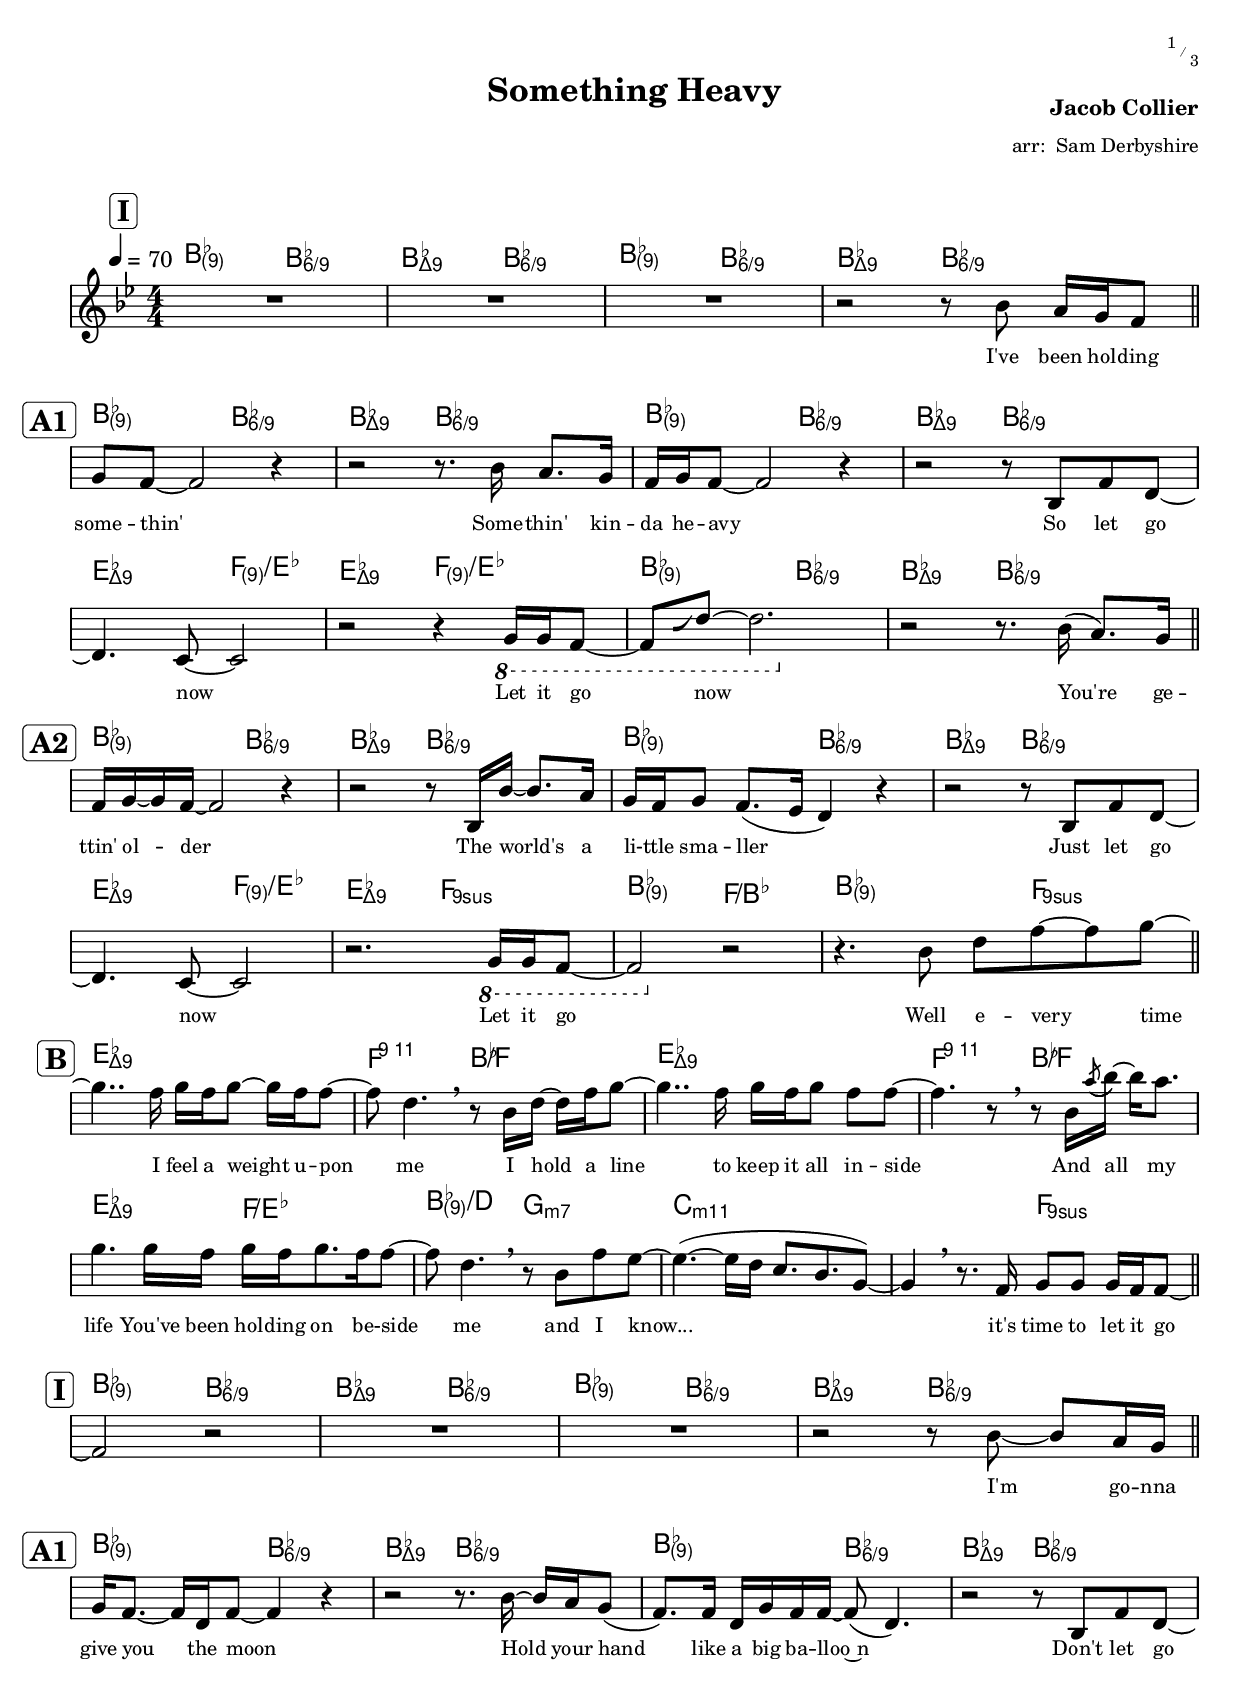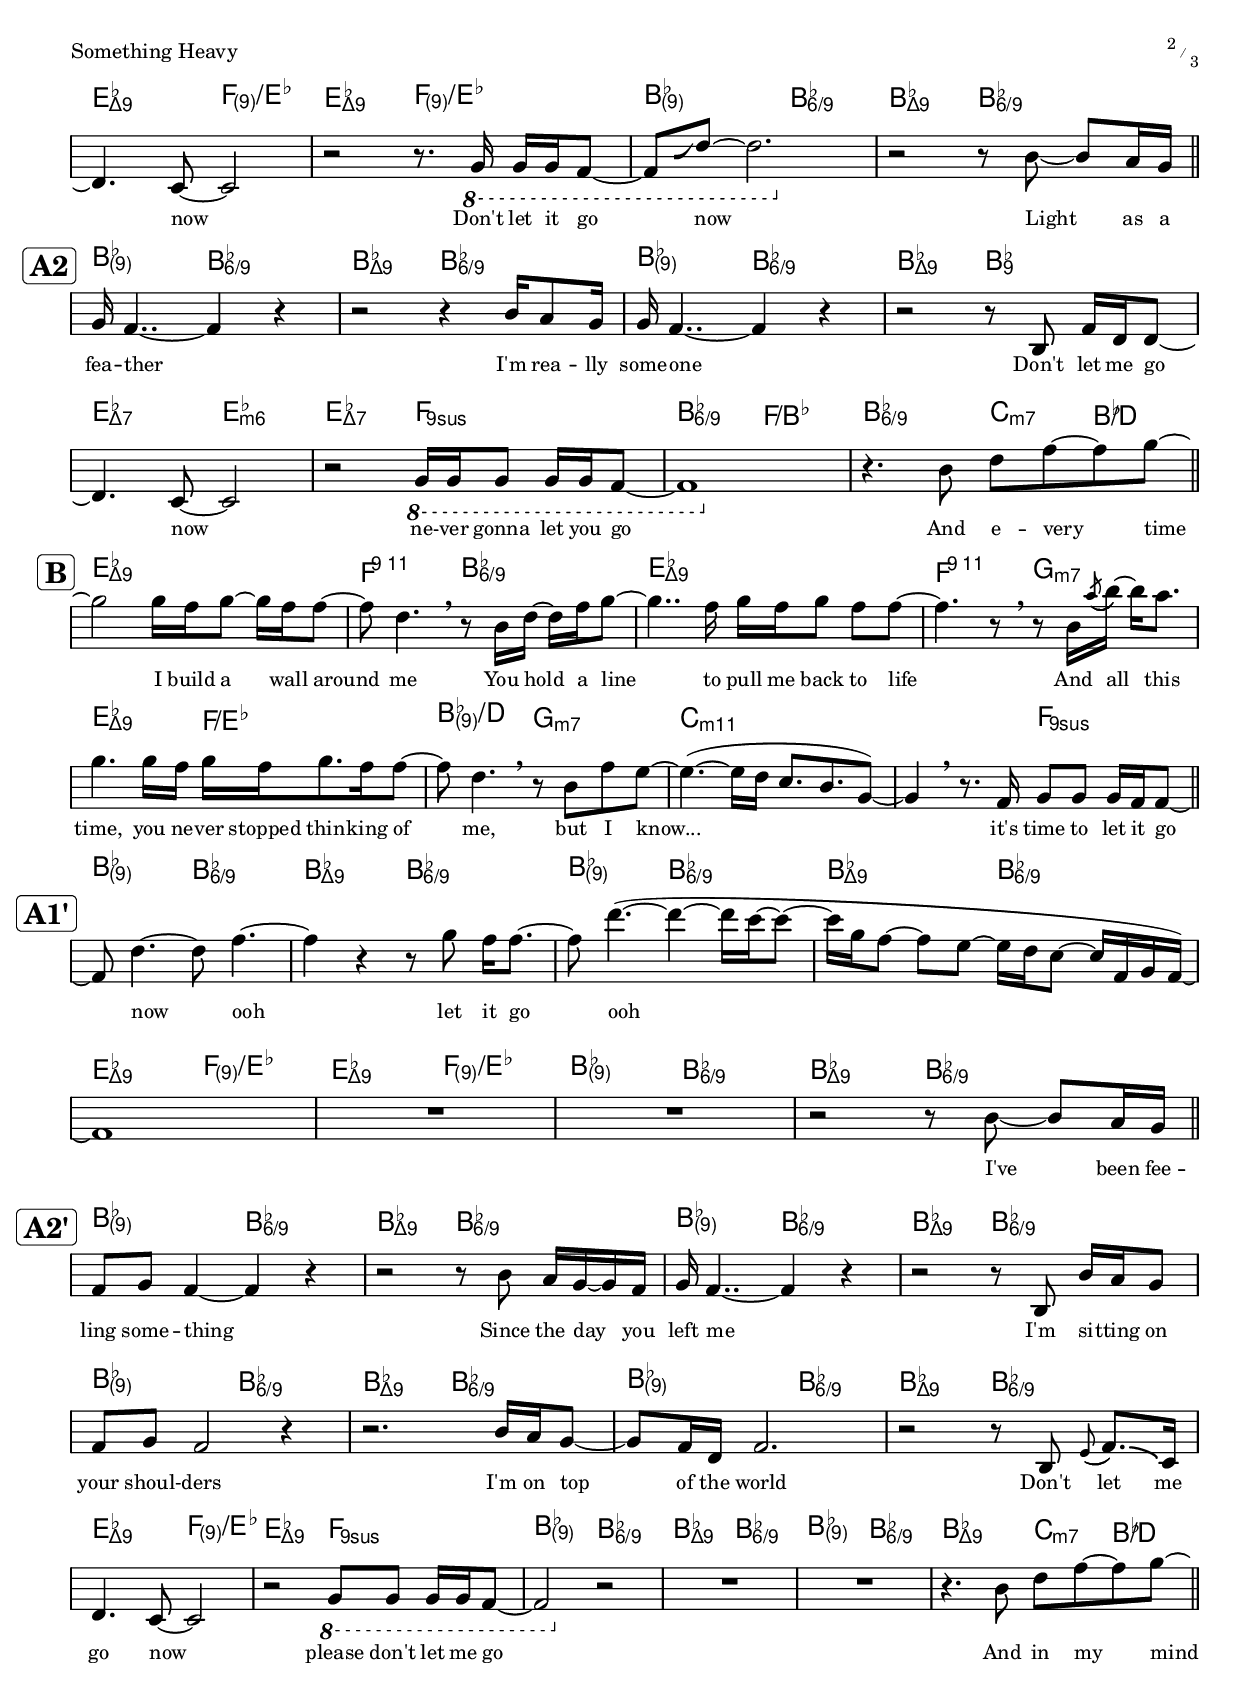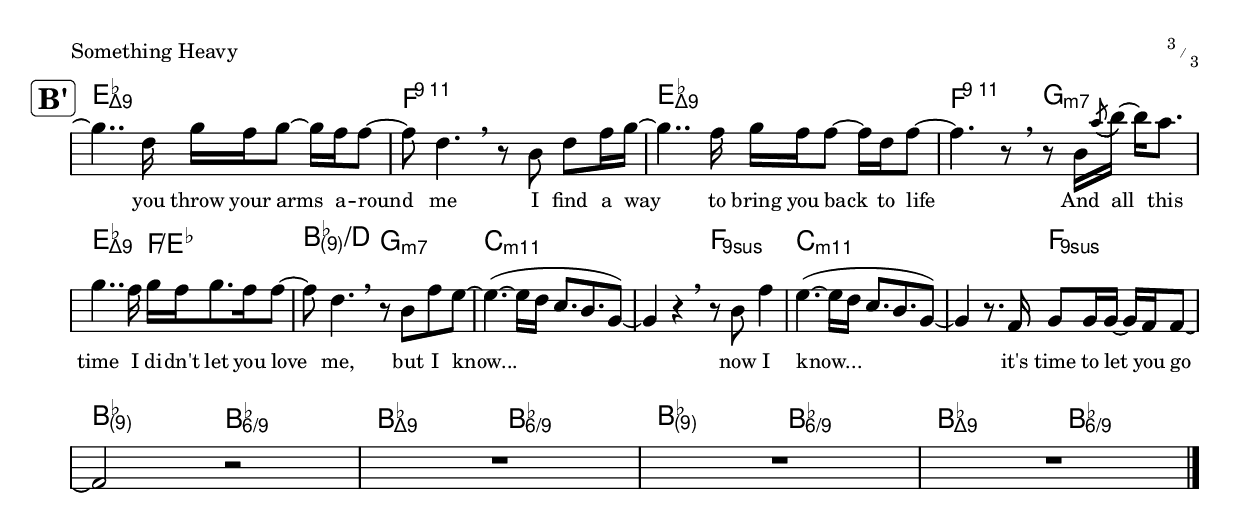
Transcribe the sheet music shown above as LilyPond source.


\version "2.24.4"

\version "2.19.12"

%%%%%%%%%%%%%%%%%%%%%%%%%%%%%%%%%%%%%%%%%%%%%%%%%%%%%%%%%%%%%%%%%%%%%%%%%%%%
% Creating jazz-style chords
% Borrowed from Jean-Pierre's good work at:
%               https://sites.google.com/site/jpgzic/home
%%%%%%%%%%%%%%%%%%%%%%%%%%%%%%%%%%%%%%%%%%%%%%%%%%%%%%%%%%%%%%%%%%%%%%%%%%%%


% modification of the procedure "chordRootNamer"
%---- Definition of chord alterations -------
#(define (JazzChordNames pitch majmin)	;majmin is a required argument for "chordNamer", but not used here
  (let* ((alt (ly:pitch-alteration pitch)))
    (make-line-markup
      (list
	(make-simple-markup
	  (vector-ref #("C" "D" "E" "F" "G" "A" "B")
	    (ly:pitch-notename pitch))
  )
	(markup
    (if
      (= alt 0)
	    (markup "")
      ; Make the alteration relatively big, between super and normal-size-super
      (markup #:scale (cons 0.8 0.8) #:normal-size-super
        (if (= alt FLAT) "♭" "♯")
        ; Make the alteration width 0 because it's a superscript,
        ; which means it doesn't overlap with the subscript.
        #:hspace -1
      )
    )
    ; Manual kerning adjustments...
    (if (= (ly:pitch-notename pitch) 3) (markup #:hspace -0.5) ; F
      (if (= (ly:pitch-notename pitch) 1) (markup #:hspace -0.15) ; D
        (markup #:hspace -0.05))
    )
  )
))))

#(define-markup-command (csub layout props arg) (string?)
  (interpret-markup layout props
    (markup #:raise 0.5 (markup #:sub arg))))

%----- markup commands to make it easier to write chords -----

#(define-markup-command (acHalf layout props extension) (string?)
  (interpret-markup layout props
    (markup #:csub "ø" #:csub extension)))

#(define-markup-command (acDim layout props extension) (string?)
  (interpret-markup layout props
    (markup #:csub "o" #:csub extension)))

#(define-markup-command (acMin layout props extension) (string?)
  (interpret-markup layout props
    (markup #:csub "m" #:csub extension)))

#(define-markup-command (acMaj layout props extension) (string?)
  (interpret-markup layout props
    (markup #:csub "Δ" #:csub extension)))

#(define-markup-command (acMinMaj layout props extension) (string?)
  (interpret-markup layout props
    (markup #:csub "m" #:csub "Δ" #:csub extension)))

#(define-markup-command (acAug layout props extension) (string?)
  (interpret-markup layout props
    (markup #:csub "+" #:csub extension)))

%{
% for chords with up to three alterations, stacked on top of each other
#(define-markup-command (acAlt layout props strA strB strC) (string? string? string?)
  (interpret-markup layout props
    (markup
      #:csub strA
      #:fontsize 1.5 "["
      #:fontsize -4
      #:raise -1.2
      #:column (strB strC)
      #:fontsize 1.5 "]"
    )
  )
)
%}


JazzChordsList = {
% 3 notes
  <c es ges>-\markup { \acDim #"" } % :dim
  <c es g>-\markup { \acMin #"" } % :m
  <c e ges>-\markup { \csub #"♭5" } % :5-
  <c e gis>-\markup { \acAug #"" } % :aug
  <c es gis>-\markup { \acMin #"♭5" } % :m5+ (Ab/C)

% minor third chords - 4 notes
  <c es ges beses>-\markup { \acDim #"7" } % :dim7
  <c es g a>-\markup { \acMin #"6" } % :m6
  <c es ges bes>-\markup { \acHalf #"7" } % :m7.5-
  <c es g bes>-\markup { \acMin #"7" } % :m7
  <c es gis bes>-\markup { \acMin #"7♯5" } % :m7.5+
  <c es g b>-\markup { \acMinMaj #"7" } % :m7+
  <c es g d'>-\markup { \acMin #"add9" } % :m5.9

% major 7 chords
  <c e g b>-\markup { \acMaj #"7" } % :maj7
  <c e g b fis'>-\markup { \acMaj #"7♯11" } % :maj7.11+
  <c e g b d'>-\markup { \acMaj #"9" } % :maj9
  <c e g b d' fis'>-\markup { \acMaj #"9♯11" } % :maj9.11+
  <c e g b d' a'>-\markup { \acMaj #"13" } % :maj13
  <c e g b d' fis' a'>-\markup { \acMaj #"13♯11" } % :maj13.11+
  <c e g b d' f'>-\markup { \acMaj #"11" } % :maj11

% #5/b5 major chords
  <c e ges b>-\markup { \acMaj #"7♭5" } % :maj.5-
  <c e gis b>-\markup { \acMaj #"7♯5" } % :maj.5+

% minor third chords - 5+ notes
  <c es g a d'>-\markup { \acMin #"6/9" } % :m6.9
  <c es g bes d'>-\markup { \acMin #"9" } % :m9
  <c es ges bes d'>-\markup { \acHalf #"9" } % :m9.5-
  <c es g b d'>-\markup { \acMinMaj #"9" } % :m9.7+
  <c es g bes f'>-\markup { \acMin #"11" } % :m7.11
  <c es g bes a'>-\markup { \acMin #"13" } % :m7.13
  <c es g bes d' f'>-\markup { \acMin #"11" } % :m11
  <c es ges bes f'>-\markup { \acHalf #"11" } % :m7.11.5-
  <c es g bes d' f' a'>-\markup { \acMin #"13" } % :m13

% major third chords - 5 notes
  <c e g d'>-\markup { \csub #"(9)" } % :5.9
  <c e g a d'>-\markup { \csub #"6/9" }	% :6.9

% dominant chords
  <c e g bes>-\markup { \csub #"7" } % :7
  <c e g bes d'>-\markup { \csub #"9" } % :9
  <c e g bes d' a'>-\markup { \csub #"13" } % :9.13
  <c e g bes d' aes'>-\markup { \csub #"9♭13" } % :9.13-

% altered dominant chords
  <c e ges bes>-\markup { \csub #"7♭5" } % :7.5-
  <c e gis bes>-\markup { \csub #"7♯5" } % :7.5+
  <c e g bes des'>-\markup { \csub #"7♭9" } % :9-
  <c e g bes d' fis'>-\markup { \csub #"9♯11" } % :9.11+
  <c e g bes dis'>-\markup { \csub #"7♯9" } % :9+
  <c e g bes fis'>-\markup { \csub #"7♯11" } % :7.11+
  <c e g bes aes'>-\markup { \csub #"7♭13" } % :7.13-
  <c e g bes d' a' >-\markup { \csub #"13" } % :13
  <c e g bes des' a' >-\markup { \csub #"13♭9" } % :13.9-
  <c e g bes des' aes' >-\markup { \csub #"7♭9♭13" } % :8.9-.13-
  <c e g bes d' a' fis'>-\markup { \csub #"13♯11" } % :13.11+

  % hack for b9#9
  <c e g bes cis' dis'>-\markup { \csub #"7♭9♯9" } % :7.8+.9+
  <c e g bes cis' dis' a'>-\markup { \csub #"13♭9♯9" } % :13.8+.9+
  <c e g bes cis' dis' aes'>-\markup { \csub #"♭9♯9♭13" } % :13-.8+.9+

% suspended chords
  <c d g>-\markup { \csub #"sus2" } % :sus2
  <c f g>-\markup { \csub #"sus4" } % :sus4
  <c f g bes>-\markup { \csub #"7sus4" } % :sus4.7
  <c f g bes d'>-\markup { \csub #"9sus" } % :sus4.7.9
  <c f g a>-\markup { \csub #"6sus" } % :sus4.6
  <c f g bes a'>-\markup { \csub #"13sus" } % :sus4.7.13
  <c f g a'>-\markup { \csub #"13sus" } % :sus13
  <c f g bes des'>-\markup { \csub #"7sus4♯9" } % :sus4.7.9-
  <c f g bes des' a'>-\markup { \csub #"13sus♯9" } % :sus4.7.13.9-
}

% variable needed to use chord exceptions
JazzChords = #(append (sequential-music-to-chord-exceptions JazzChordsList #t) ignatzekExceptions)

% modify the default ChordNames context
\layout {
  \context {
    \ChordNames
    chordRootNamer = #JazzChordNames	% update the chord names
    chordNameExceptions = #JazzChords	% update the chord exceptions
    %\override ChordName.font-name = #"lilyjazz-chord"  % use the custom font for displaying the chords
  }
}



\language "english"

title = "Something Heavy"
composer = "Jacob Collier"
arranger = "Sam Derbyshire"
scoreRoot = bf
rootChoice = bf
numPages = 0
staffSize = 20.0
lyricsSize = -1.0
WantLyrics = ##t
WantChords = ##t

Form = {

  \tempo 4=70
  \numericTimeSignature\time 4/4

  \repeat unfold 2 {

  \mark \markup { \bold \rounded-box { "I" } } \section
  s1*4 \break

  \mark \markup { \bold \rounded-box { "A1" } } \section

  \repeat unfold 2 { s1*4 \break }

  \mark \markup { \bold \rounded-box { "A2" } } \section
  \repeat unfold 2 { s1*4 \break }

  \mark \markup { \bold \rounded-box { "B" } } \section
  \repeat unfold 2 { s1*4 \break }

  }

  \mark \markup { \bold \rounded-box { "A1'" } } \section
  \repeat unfold 2 { s1*4 \break }

  \mark \markup { \bold \rounded-box { "A2'" } } \section
  \repeat unfold 2 { s1*4 \break }
  s1*6 \break

  \mark \markup { \bold \rounded-box { "B'" } } \section
  s1*4 \break
  s1*6 \break
  s1*4 \bar "|."
}


Chords = \chordmode {
  % Only display the chord when it changes
  \set chordChanges = ##t
  \set noChordSymbol = ""

  \repeat unfold 4 { bf2:3.5.9 bf:6.9 | bf:maj9 bf:6.9 }
  | ef2:maj9 f2:3.5.9/ef | ef2:maj9 f2:3.5.9/ef |
  | bf2:3.5.9 bf:6.9 | bf:maj9 bf:6.9 |

  | bf:3.5.9 bf:6.9 | bf:maj9 bf:6.9 |
  | bf:3.5.9 bf:6.9 | bf:maj9 bf:6.9 |
  | ef2:maj9 f2:3.5.9/ef | ef2:maj9 f:sus4.7.9 |
  | bf2:3.5.9  f/bf | bf2:3.5.9 ~ 8 f4.:sus4.7.9 |

  | ef1:maj9 | f2:3.5.9.11 bf:/f | ef1:maj9 | f2:3.5.9.11 bf:/f |
  | ef2:maj9 f2:/ef | bf:3.5.9/d g:m7 | c1:m11 ~ | c2:m11 f2:sus4.7.9 |


  \repeat unfold 4 { bf2:3.5.9 bf:6.9 | bf:maj9 bf:6.9 }
  | ef2:maj9 f2:3.5.9/ef | ef2:maj9 f2:3.5.9/ef |
  | bf:3.5.9 bf:6.9 | bf:maj9 bf:6.9 |

  | bf:3.5.9 bf:6.9 | bf:maj9 bf:6.9 |
  | bf:3.5.9 bf:6.9 | bf:maj9 bf:9 |
  | ef:maj7 ef:m6 | ef:maj7 f:sus4.7.9 |
  | bf:6.9 f/bf | bf:6.9 c4:m7 bf4:/d |

  | ef1:maj9 | f2:3.5.9.11 bf:6.9 | ef1:maj9 | f2:3.5.9.11 g:m7 |
  | ef2:maj9 f2:/ef | bf:3.5.9/d g:m7 | c1:m11 ~ | c2:m11 f2:sus4.7.9 |

  % A1'
  \repeat unfold 2 { bf2:3.5.9 bf:6.9 | bf:maj9 bf:6.9 }
  | ef2:maj9 f2:3.5.9/ef | ef2:maj9 f2:3.5.9/ef |
  | bf2:3.5.9 bf:6.9 | bf:maj9 bf:6.9 |

  % A2'
  \repeat unfold 4 { bf2:3.5.9 bf:6.9 | bf:maj9 bf:6.9 }
  | ef2:maj9 f2:3.5.9/ef | ef2:maj9 f2:sus4.7.9 | |
  | bf2:3.5.9 bf:6.9 | bf:maj9 bf:6.9 |
  | bf2:3.5.9 bf:6.9 | bf:maj9 c4:m7 bf4:/d |

  % B'
  | ef1:maj9 | f1:3.5.9.11  | ef1:maj9 | f2:3.5.9.11 g:m7 |
  | ef2:maj9 f2:/ef | bf:3.5.9/d g:m7 | c1:m11 ~ | c2:m11 f2:sus4.7.9 |
  | c1:m11 ~ | c2:m11 f2:sus4.7.9 |
  \repeat unfold 2 { bf2:3.5.9 bf:6.9 | bf:maj9 bf:6.9 }

}

% Rhythm markings
ChordRhythms = { }

#(define (scoop-stencil grob)
  (ly:stencil-combine-at-edge
   (ly:note-head::print grob) 0 -1
   (grob-interpret-markup grob
    (markup #:with-dimensions '(0 . 0) '(0 . 0)
     #:translate '( -2 . -1) #:musicglyph "brackettips.up" )) 0.2 )
)

scoop = \once \override NoteHead.stencil = #scoop-stencil


Melody = \relative bf' {
\clef "treble"
\key bf \major

  | R1*3 |
  | r2 r8 bf8 a16 g16 f8
  | g8 f8 ~ 2 r4 |

  | r2 r8. bf16 a8. g16 f16 g16 f8 ~ f2 r4

  | r2 r8 bf,8 f'8 d8 ~ | 4. c8 ~ 2 | r2 r4 \ottava #-1 g16 g16 f8 ~ |
  | 8 \scoop d'8 ~ 2. | \ottava #0 r2 r8. bf'16 ( a8. ) g16 |

  % A2
  | f16 g16 ~ g16 f16 ~ 2 r4 |
  | r2 r8 bf,16 bf'16 ~ bf8. a16 |
  | g16 f16 g8 f8. ( ef16 d4 ) r4 |
  | r2 r8 bf8 f'8 d8 ~ | d4. c8 ~ 2 |
  | r2. \ottava #-1 g16 g16 f8 ~ | 2 \ottava #0 r2 |
  | r4. bf'8 d8 f8 ~ 8 g8 ~ |

  % B
  | 4.. f16 g16 f16 g8 ~ g16 f16 f8 ~ | 8 d4. \breathe r8 bf16 d16 ~ 16 f g8 ~ |
  | 4.. f16 g f g8 f f ~ |
  | f4. r8 \breathe r8 bf,16 \acciaccatura a'8 ( bf16 ) ~ 16 a8. |
  | g4. g16 f g f g8. f16 f8 ~ |
  | 8 d4. \breathe r8 bf8 f'8 ef8 ~ |
  | 4. ~ ( 16 d16 c8. bf8. g8 ~ ) |
  | 4 \breathe r8. f16 g8 g g16 f f8 ~ |

  % I
  | 2 r2 | R1*2 |
  | r2 r8 bf8 ~ bf8 a16 g16 |

  % A1
  | g16 f8. ~ 16 d16 f8 ~ 4 r4 |

  | r2 r8. bf16 ~ 16 a16 g8 (f8.) f16 d16 g16 f f ~ f8 (d4.) |

  | r2 r8 bf8 f'8 d8 ~ | 4. c8 ~ 2 | r2 r8. \ottava #-1 g16 g16 g16 f8 ~ |
  | 8 \scoop d'8 ~ 2. | \ottava #0 r2 r8 bf'8 ~ 8 a16 g16 |

  % A2
  | g16 f4.. ~ 4 r4 |
  | r2 r4 bf16 a8 g16 |
  | g16 f4.. ~ 4 r4 |
  | r2 r8 bf,8 f'16 d16 d8 ~ | d4. c8 ~ 2 |
  | r2 \ottava #-1 g16 g16 g8 g16 g16 f8 ~ | 1 \ottava #0 |
  | r4. bf'8 d8 f8 ~ 8 g8 ~ |

  % B
  | 2 g16 f16 g8 ~ g16 f16 f8 ~ | 8 d4. \breathe r8 bf16 d16 ~ 16 f g8 ~ |
  | 4.. f16 g f g8 f f ~ |
  | f4. r8 \breathe r8 bf,16 \acciaccatura a'8 ( bf16 ) ~ 16 a8. |
  | g4. g16 f g f g8. f16 f8 ~ |
  | 8 d4. \breathe r8 bf8 f'8 ef8 ~ |
  | 4. ~ ( 16 d16 c8. bf8. g8 ~ ) |
  | 4 \breathe r8. f16 g8 g g16 f f8 ~ |

  % A1'
  | 8 d'4. ~ 8 f4. ~ | 4 r4 r8 g8 f16 f8. ~ |
  | 8  d'4. ~ ( 4 ~ 16 c ~ 8 ~  16 g f8 ~ 8 ef8 ~ 16 d16 c8 ~ 16 f, g f ) ~ 1 |
  | R1 * 2 | r2 r8 bf8 ~ 8 a16 g16 |

  % A2'
  | f8 g8 f4 ~ 4 r4 |
  | r2 r8 bf8 a16 g16~ 16 f16 |
  | g16 f4.. ~ 4 r4 |
  | r2 r8 bf,8 bf'16 a16 g8 | f8 g8 f2 r4 |
  | r2. bf16 a16 g8 ~ | 8 f16 d f2. |
  | r2 r8 bf,8 \appoggiatura ef (f8.) \bendAfter #-2 c16 | d4. c8 ~ c2 |
  | r2 \ottava #-1 g8 8 16 16 f8 ~ | 2 \ottava #0 r2 |

  | R1 * 2 | r4. bf'8 d8 f8 ~ 8 g8 ~ |

  % B'
  | 4.. d16 g16 f16 g8 ~16 f16 f8 ~ | 8 d4. \breathe r8 bf8 d8 f16 g16 ~ |
  | 4.. f16 g f f8 ~ f16 d16 f8 ~ |
  | f4. r8 \breathe r8 bf,16 \acciaccatura a'8 ( bf16 ) ~ 16 a8. |
  | g4.. f16 g f g8. f16 f8 ~ |
  | 8 d4. \breathe r8 bf8 f'8 ef8 ~ |
  | 4. ~ ( 16 d16 c8. bf8. g8 ~ ) |
  | 4 r4 \breathe r8 bf8 f'4  |
  | ef4. ~ ( 16 d16 c8. bf8. g8 ) ~ |
  | 4 r8. f16 g8 g16 g16 ~ g16 f16 f8 ~ | f2 r2 |
  | R1 * 3 |

}

LyricsEnglish= \lyricmode {
I've been hol -- ding some -- thin'
Some -- thin' kin -- da he -- avy
So let go now
Let it go now
You're ge -- ttin' ol -- der
The world's a li -- ttle sma -- ller
Just let go now
Let it go

Well e -- very time I feel a weight u -- pon me
I hold a line to keep it all in -- side
And all my life
You've been hol -- ding on be -- side me
and I know... it's time to let it go

I'm go -- nna give you the moon
Hold your hand like a big ba -- lloo~n
Don't let go now
Don't let it go now
Light as a fea -- ther
I'm rea -- lly some -- one
Don't let me go now
ne -- ver gonna let you go
And e -- very time I build a wall around me
You hold a line to pull me back to life
And all this time, you ne -- ver stopped thin -- king of me, but I know...
it's time to let it go now ooh
let it go ooh

I've been fee -- ling some -- thing
Since the day you left me
I'm si -- tting on your shoul -- ders
I'm on top of the world
Don't let me go now please don't let me go
And in my mind you throw your arms a -- round me
I find a way to bring you back to life
And all this time
I di -- dn't let you love me, but I know...
now I know... it's time to let you go

}

LyricsChoice = \LyricsEnglish
#(set-global-staff-size staffSize)

\version "2.24.4"

\pointAndClickOff

% A4 paper layout
\paper {
    paper-width = 21.0\cm
    paper-height = 29.7\cm
    top-margin = 0.7\cm
    bottom-margin = 1.3\cm
    left-margin = 1.2\cm
    right-margin = 0.7\cm
    between-system-space = 0.5\cm
    indent = 0\cm
    print-first-page-number = ##t
    page-count = \numPages

  oddHeaderMarkup = \markup
    \fill-line {
      { \unless \on-first-page { \fromproperty #'header:title " " } }
      \null
      \if \should-print-page-number \line {
        \raise #0.9 \scale #'(0.7 . 0.7) \fromproperty #'page:page-number-string
        \hspace #-0.3
        \raise #0.2 \rotate#-30 \scale #'(0.3 . 0.5) "|"
        \hspace #-0.4
        \lower #0.9 \scale #'(0.7 . 0.7) \page-ref #'lastPgNo "0" "?"
      }
    }

  evenHeaderMarkup = \markup
    \fill-line {
      \fromproperty #'header:title
      \null
      \if \should-print-page-number \line {
        \raise #0.9 \scale #'(0.7 . 0.7) \fromproperty #'page:page-number-string
        \hspace #-0.3
        \raise #0.2 \rotate#-30 \scale #'(0.3 . 0.5) "|"
        \hspace #-0.4
        \lower #0.9 \scale #'(0.7 . 0.7) \page-ref #'lastPgNo "0" "?"
      }
    }

}

\header {
  title = \markup % \override #'(font-name . "Academico, Bold")
    { \fontsize #-1 \title
    }
  composer = \markup {
    \column {
      \vspace #-0.7
      \fontsize #-0.5 \bold \composer
      \hspace #2
    }
  }
  arranger =
    #(if (and (defined? 'arranger) (not (string-null? arranger)))
       #{ \markup {
            \column {
              \vspace #-0.7
              \line { \fontsize #-1.5 { "arr: " \arranger } }
              \hspace #2
            }
          } #}
       #{ \markup {} #})

  % Don't display "Engraved by LilyPond"
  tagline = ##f
}


% The score definition
\score {

<<

% Chords
#(if WantChords
#{
\new ChordNames \chords \with {
  % Move chords slightly further from staff
  % In particular: don't allow them to be pushed into the staff due to lyrics
  \override VerticalAxisGroup.nonstaff-relatedstaff-spacing.padding = #1.3

  % Align chord names to the bottom not the center,
  % so that there isn't huge amounts of vertical space when slash chords
  % are involved.
  \override ChordName.stencil =
     #(lambda (grob)
        (let* ((stencil (ly:text-interface::print grob))
               (ext (ly:stencil-extent stencil Y))
               (bottom (car ext))
               )
         (if (finite? bottom)
           (ly:stencil-translate stencil (cons 0 (- bottom)))
           stencil
         )
        )
      )
  }
  { \transpose \scoreRoot \rootChoice \Chords }
#})

\new Staff <<

  \Form

% Chord rhythm
#(if (and WantChords ChordRhythms)
#{
  \new Voice = "Rhythm" { \ChordRhythms }
#})

% Melody
  \new Voice = "Melody"
    { \transpose \scoreRoot \rootChoice \Melody
      \label "lastPgNo" % "-/N" page number trick
    }

% Lyrics
#(if WantLyrics
#{
  \new Lyrics \lyricsto "Melody" { \LyricsChoice }
#})

>>

#(if (and WantChords ChordRhythms)
  ; This context might not exist, in which case don't create it with \context.
#{
  \context Voice = "Rhythm" {

    \override NoteHead.style = #'slash
    \override NoteHead.font-size = #-3
    \override NoteHead.no-ledgers = ##t
    \override Stem.details.lengths = #'(3.3)
    \override Stem.details.beam-lengths = #'(3.3)

  }
#})

>>

\layout {

  % Adjust tempo marking position
  \override Score.MetronomeMark.self-alignment-X = #-1.1
  \override Score.MetronomeMark.break-align-symbols = #'(clef)

  % Adjust rehearsal mark position
  \override Score.RehearsalMark.self-alignment-X = #0.8
  %\override Score.RehearsalMark.padding = #0.1
  %\override Score.RehearsalMark.Y-offset = #-3

  % Set lyrics font size
  \override LyricText.font-size = \lyricsSize

  \context { \Score

    % Hide bar numbers
    \remove "Bar_number_engraver"

    % Add an initial barline for staff groups,
    % even when there's only one staff in the group.
    \override SystemStartBar.collapse-height = 0

    % Hide clef and key signature on subsequent staves
    \override Clef.break-visibility = #'#(#f #f #f)
    \override KeySignature.break-visibility = #'#(#f #f #f)

    % Move lyrics a bit closer to staff
    \override VerticalAxisGroup.nonstaff-relatedstaff-spacing.padding = #0.8

    % Winged repeat signs
    startRepeatBarType = "[|:"
    doubleRepeatBarType = ":|][|:"
    endRepeatBarType = ":|]"

    % Use upright+bold for D.S., D.C. etc
    dalSegnoTextFormatter =
      #(lambda (context return-count marks)
         (let ((m (format-dal-segno-text context return-count marks)))
           (and m (markup #:upright #:bold m)))
       )
  }
}}

